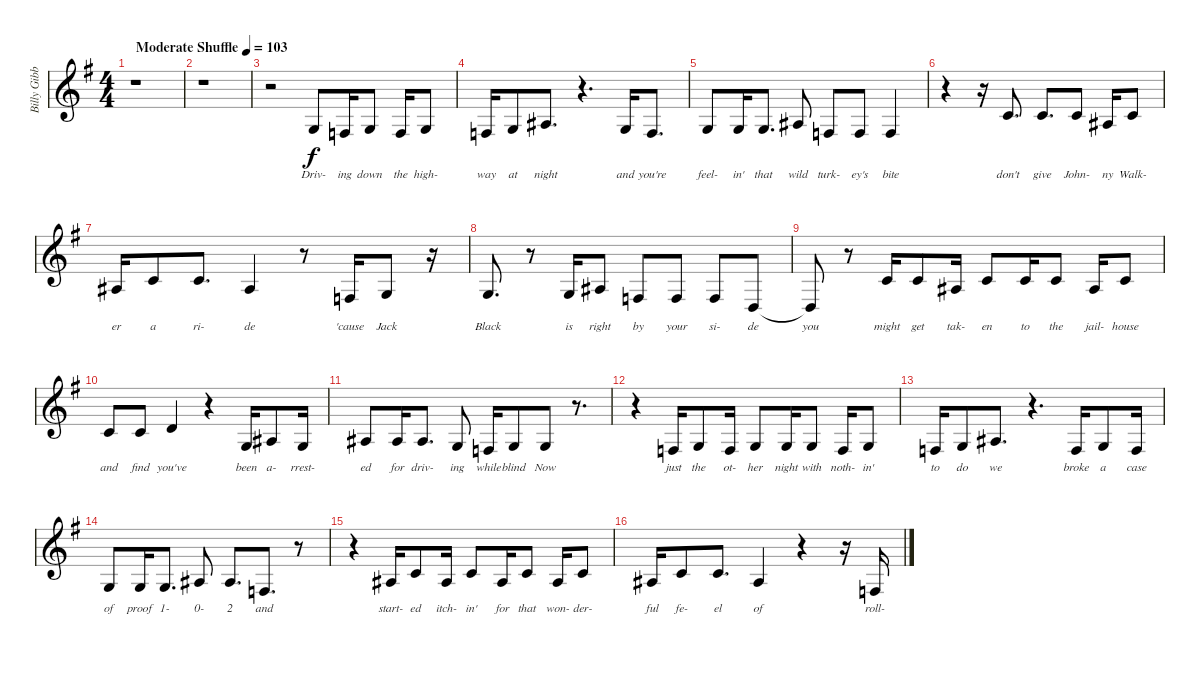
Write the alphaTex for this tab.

\track ("Billy Gibbons Vocals" "Billy Gibb") {instrument tenorsax}
\staff {score}
\tuning (E4 B3 G3 D3 A2 E2) {hide}
\ts (4 4)
\tempo (103 "Moderate Shuffle")
\clef g2
\ks g
r.1{dy f instrument tenorsax} |
r.1 |
r.2 5.4.8{lyrics (0 "Driv-") lyrics (1 "") lyrics (2 "") lyrics (3 "") lyrics (4 "")} 3.4.16{lyrics (0 "ing") lyrics (1 "") lyrics (2 "") lyrics (3 "") lyrics (4 "")} 5.4.8{lyrics (0 "down") lyrics (1 "") lyrics (2 "") lyrics (3 "") lyrics (4 "")} 3.4.16{lyrics (0 "the") lyrics (1 "") lyrics (2 "") lyrics (3 "") lyrics (4 "")} 5.4.8{lyrics (0 "high-") lyrics (1 "") lyrics (2 "") lyrics (3 "") lyrics (4 "")} |
3.4.16{lyrics (0 "way") lyrics (1 "") lyrics (2 "") lyrics (3 "") lyrics (4 "")} 5.4.8{lyrics (0 "at") lyrics (1 "") lyrics (2 "") lyrics (3 "") lyrics (4 "")} 3.3.8{d lyrics (0 "night") lyrics (1 "") lyrics (2 "") lyrics (3 "") lyrics (4 "")} r.4{d} 5.4.16{lyrics (0 "and") lyrics (1 "") lyrics (2 "") lyrics (3 "") lyrics (4 "")} 3.4.8{d lyrics (0 "you're") lyrics (1 "") lyrics (2 "") lyrics (3 "") lyrics (4 "")} |
5.4.8{lyrics (0 "feel-") lyrics (1 "") lyrics (2 "") lyrics (3 "") lyrics (4 "")} 5.4.16{lyrics (0 "in'") lyrics (1 "") lyrics (2 "") lyrics (3 "") lyrics (4 "")} 5.4.8{d lyrics (0 "that") lyrics (1 "") lyrics (2 "") lyrics (3 "") lyrics (4 "")} 3.3.8{lyrics (0 "wild") lyrics (1 "") lyrics (2 "") lyrics (3 "") lyrics (4 "")} 3.4.8{lyrics (0 "turk-") lyrics (1 "") lyrics (2 "") lyrics (3 "") lyrics (4 "")} 3.4.8{lyrics (0 "ey's") lyrics (1 "") lyrics (2 "") lyrics (3 "") lyrics (4 "")} 3.4.4{lyrics (0 "bite") lyrics (1 "") lyrics (2 "") lyrics (3 "") lyrics (4 "")} |
r.4 r.16 5.3.8{d lyrics (0 "don't") lyrics (1 "") lyrics (2 "") lyrics (3 "") lyrics (4 "")} 5.3.8{d lyrics (0 "give") lyrics (1 "") lyrics (2 "") lyrics (3 "") lyrics (4 "")} 5.3.8{lyrics (0 "John-") lyrics (1 "") lyrics (2 "") lyrics (3 "") lyrics (4 "")} 3.3.16{lyrics (0 "ny") lyrics (1 "") lyrics (2 "") lyrics (3 "") lyrics (4 "")} 5.3.8{lyrics (0 "Walk-") lyrics (1 "") lyrics (2 "") lyrics (3 "") lyrics (4 "")} |
3.3.16{lyrics (0 "er") lyrics (1 "") lyrics (2 "") lyrics (3 "") lyrics (4 "")} 5.3.8{lyrics (0 "a") lyrics (1 "") lyrics (2 "") lyrics (3 "") lyrics (4 "")} 5.3.8{d lyrics (0 "ri-") lyrics (1 "") lyrics (2 "") lyrics (3 "") lyrics (4 "")} 3.3.4{lyrics (0 "de") lyrics (1 "") lyrics (2 "") lyrics (3 "") lyrics (4 "")} r.8 3.4.16{lyrics (0 "'cause") lyrics (1 "") lyrics (2 "") lyrics (3 "") lyrics (4 "")} 5.4.8{lyrics (0 "Jack") lyrics (1 "") lyrics (2 "") lyrics (3 "") lyrics (4 "")} r.16 |
5.4.8{d lyrics (0 "Black") lyrics (1 "") lyrics (2 "") lyrics (3 "") lyrics (4 "")} r.8 5.4.16{lyrics (0 "is") lyrics (1 "") lyrics (2 "") lyrics (3 "") lyrics (4 "")} 3.3.8{lyrics (0 "right") lyrics (1 "") lyrics (2 "") lyrics (3 "") lyrics (4 "")} 3.4.8{lyrics (0 "by") lyrics (1 "") lyrics (2 "") lyrics (3 "") lyrics (4 "")} 3.4.8{lyrics (0 "your") lyrics (1 "") lyrics (2 "") lyrics (3 "") lyrics (4 "")} 3.4.8{lyrics (0 "si-") lyrics (1 "") lyrics (2 "") lyrics (3 "") lyrics (4 "")} 5.5.8{lyrics (0 "de") lyrics (1 "") lyrics (2 "") lyrics (3 "") lyrics (4 "")} |
5.5{t}.8{lyrics (0 "you") lyrics (1 "") lyrics (2 "") lyrics (3 "") lyrics (4 "")} r.8 5.3.16{lyrics (0 "might") lyrics (1 "") lyrics (2 "") lyrics (3 "") lyrics (4 "")} 5.3.8{lyrics (0 "get") lyrics (1 "") lyrics (2 "") lyrics (3 "") lyrics (4 "")} 3.3.16{lyrics (0 "tak-") lyrics (1 "") lyrics (2 "") lyrics (3 "") lyrics (4 "")} 5.3.8{lyrics (0 "en") lyrics (1 "") lyrics (2 "") lyrics (3 "") lyrics (4 "")} 5.3.16{lyrics (0 "to") lyrics (1 "") lyrics (2 "") lyrics (3 "") lyrics (4 "")} 5.3.8{lyrics (0 "the") lyrics (1 "") lyrics (2 "") lyrics (3 "") lyrics (4 "")} 3.3.16{lyrics (0 "jail-") lyrics (1 "") lyrics (2 "") lyrics (3 "") lyrics (4 "")} 5.3.8{lyrics (0 "house") lyrics (1 "") lyrics (2 "") lyrics (3 "") lyrics (4 "")} |
5.3.8{lyrics (0 "and") lyrics (1 "") lyrics (2 "") lyrics (3 "") lyrics (4 "")} 5.3.8{lyrics (0 "find") lyrics (1 "") lyrics (2 "") lyrics (3 "") lyrics (4 "")} 3.2.4{lyrics (0 "you've") lyrics (1 "") lyrics (2 "") lyrics (3 "") lyrics (4 "")} r.4 5.4.16{lyrics (0 "been") lyrics (1 "") lyrics (2 "") lyrics (3 "") lyrics (4 "")} 3.3.8{lyrics (0 "a-") lyrics (1 "") lyrics (2 "") lyrics (3 "") lyrics (4 "")} 5.4.16{lyrics (0 "rrest-") lyrics (1 "") lyrics (2 "") lyrics (3 "") lyrics (4 "")} |
3.3.8{lyrics (0 "ed") lyrics (1 "") lyrics (2 "") lyrics (3 "") lyrics (4 "")} 3.3.16{lyrics (0 "for") lyrics (1 "") lyrics (2 "") lyrics (3 "") lyrics (4 "")} 3.3.8{d lyrics (0 "driv-") lyrics (1 "") lyrics (2 "") lyrics (3 "") lyrics (4 "")} 5.4.8{lyrics (0 "ing") lyrics (1 "") lyrics (2 "") lyrics (3 "") lyrics (4 "")} 3.4.16{lyrics (0 "while") lyrics (1 "") lyrics (2 "") lyrics (3 "") lyrics (4 "")} 5.4.8{lyrics (0 "blind") lyrics (1 "") lyrics (2 "") lyrics (3 "") lyrics (4 "")} 5.4.8{lyrics (0 "Now") lyrics (1 "") lyrics (2 "") lyrics (3 "") lyrics (4 "")} r.8{d} |
r.4 3.4.16{lyrics (0 "just") lyrics (1 "") lyrics (2 "") lyrics (3 "") lyrics (4 "")} 5.4.8{lyrics (0 "the") lyrics (1 "") lyrics (2 "") lyrics (3 "") lyrics (4 "")} 3.4.16{lyrics (0 "ot-") lyrics (1 "") lyrics (2 "") lyrics (3 "") lyrics (4 "")} 5.4.8{lyrics (0 "her") lyrics (1 "") lyrics (2 "") lyrics (3 "") lyrics (4 "")} 5.4.16{lyrics (0 "night") lyrics (1 "") lyrics (2 "") lyrics (3 "") lyrics (4 "")} 5.4.8{lyrics (0 "with") lyrics (1 "") lyrics (2 "") lyrics (3 "") lyrics (4 "")} 3.4.16{lyrics (0 "noth-") lyrics (1 "") lyrics (2 "") lyrics (3 "") lyrics (4 "")} 5.4.8{lyrics (0 "in'") lyrics (1 "") lyrics (2 "") lyrics (3 "") lyrics (4 "")} |
3.4.16{lyrics (0 "to") lyrics (1 "") lyrics (2 "") lyrics (3 "") lyrics (4 "")} 5.4.8{lyrics (0 "do") lyrics (1 "") lyrics (2 "") lyrics (3 "") lyrics (4 "")} 3.3.8{d lyrics (0 "we") lyrics (1 "") lyrics (2 "") lyrics (3 "") lyrics (4 "")} r.4{d} 3.4.16{lyrics (0 "broke") lyrics (1 "") lyrics (2 "") lyrics (3 "") lyrics (4 "")} 5.4.8{lyrics (0 "a") lyrics (1 "") lyrics (2 "") lyrics (3 "") lyrics (4 "")} 3.4.16{lyrics (0 "case") lyrics (1 "") lyrics (2 "") lyrics (3 "") lyrics (4 "")} |
5.4.8{lyrics (0 "of") lyrics (1 "") lyrics (2 "") lyrics (3 "") lyrics (4 "")} 5.4.16{lyrics (0 "proof") lyrics (1 "") lyrics (2 "") lyrics (3 "") lyrics (4 "")} 5.4.8{d lyrics (0 "1-") lyrics (1 "") lyrics (2 "") lyrics (3 "") lyrics (4 "")} 3.3.8{lyrics (0 "0-") lyrics (1 "") lyrics (2 "") lyrics (3 "") lyrics (4 "")} 3.3.8{d lyrics (0 "2") lyrics (1 "") lyrics (2 "") lyrics (3 "") lyrics (4 "")} 3.4.8{d lyrics (0 "and") lyrics (1 "") lyrics (2 "") lyrics (3 "") lyrics (4 "")} r.8 |
r.4 3.3.16{lyrics (0 "start-") lyrics (1 "") lyrics (2 "") lyrics (3 "") lyrics (4 "")} 5.3.8{lyrics (0 "ed") lyrics (1 "") lyrics (2 "") lyrics (3 "") lyrics (4 "")} 3.3.16{lyrics (0 "itch-") lyrics (1 "") lyrics (2 "") lyrics (3 "") lyrics (4 "")} 5.3.8{lyrics (0 "in'") lyrics (1 "") lyrics (2 "") lyrics (3 "") lyrics (4 "")} 3.3.16{lyrics (0 "for") lyrics (1 "") lyrics (2 "") lyrics (3 "") lyrics (4 "")} 5.3.8{lyrics (0 "that") lyrics (1 "") lyrics (2 "") lyrics (3 "") lyrics (4 "")} 3.3.16{lyrics (0 "won-") lyrics (1 "") lyrics (2 "") lyrics (3 "") lyrics (4 "")} 5.3.8{lyrics (0 "der-") lyrics (1 "") lyrics (2 "") lyrics (3 "") lyrics (4 "")} |
3.3.16{lyrics (0 "ful") lyrics (1 "") lyrics (2 "") lyrics (3 "") lyrics (4 "")} 5.3.8{lyrics (0 "fe-") lyrics (1 "") lyrics (2 "") lyrics (3 "") lyrics (4 "")} 5.3.8{d lyrics (0 "el") lyrics (1 "") lyrics (2 "") lyrics (3 "") lyrics (4 "")} 3.3.4{lyrics (0 "of") lyrics (1 "") lyrics (2 "") lyrics (3 "") lyrics (4 "")} r.4 r.16 3.4.16{lyrics (0 "roll-") lyrics (1 "") lyrics (2 "") lyrics (3 "") lyrics (4 "")}
